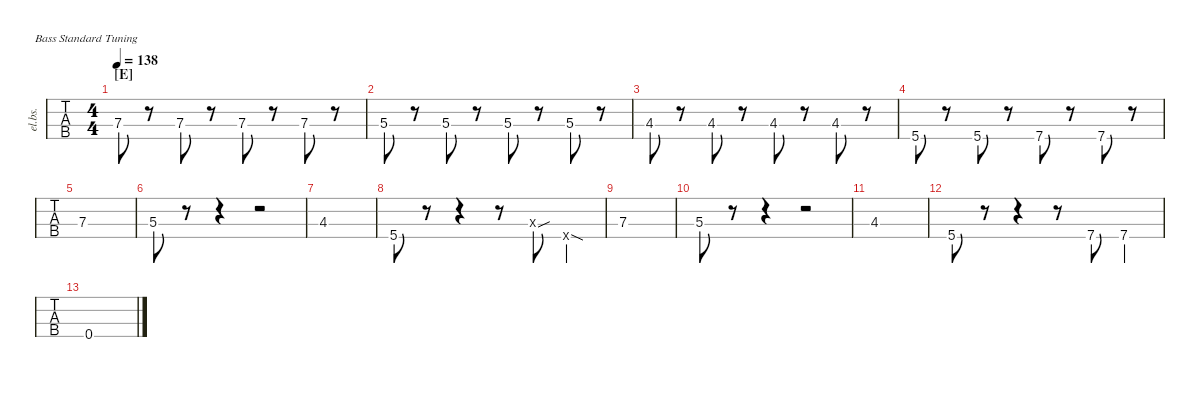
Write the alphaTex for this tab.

\defaultSystemsLayout 4
\hideDynamics
\bracketExtendMode nobrackets
\track ("Electric Bass" "el.bs.") {defaultSystemsLayout 4 instrument electricbassfinger}
\staff {tabs}
\tuning (G2 D2 A1 E1)
\ts (4 4)
\section ("E" "")
\tempo 138
\clef f4
\ks c
7.3.8{dy mf} r.8 7.3.8 r.8 7.3.8 r.8 7.3.8 r.8 |
5.3.8 r.8 5.3.8 r.8 5.3.8 r.8 5.3.8 r.8 |
4.3{acc #}.8 r.8 4.3{acc #}.8 r.8 4.3{acc #}.8 r.8 4.3{acc #}.8 r.8 |
5.4.8 r.8 5.4.8 r.8 7.4.8 r.8 7.4.8 r.8 |
7.3.1 |
5.3.8 r.8 r.4 r.2 |
4.3{acc #}.1 |
5.4.8 r.8 r.4 r.8 0.3{sou x}.8 0.4{sod x}.4 |
7.3.1 |
5.3.8 r.8 r.4 r.2 |
4.3{acc #}.1 |
5.4.8 r.8 r.4 r.8 7.4.8 7.4.4 |
0.4.1
